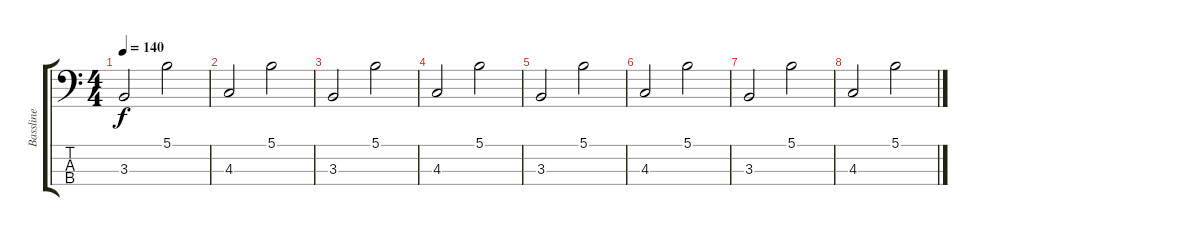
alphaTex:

\track ("Bassline" "Bassline") {instrument fretlessbass}
\staff {score tabs}
\tuning (Gb2 Db2 Ab1 Eb1) {hide}
\ts (4 4)
\tempo 140
\clef f4
\ks c
3.3.2{dy f} 5.1.2 |
4.3.2 5.1.2 |
3.3.2 5.1.2 |
4.3.2 5.1.2 |
3.3.2 5.1.2 |
4.3.2 5.1.2 |
3.3.2 5.1.2 |
4.3.2 5.1.2
